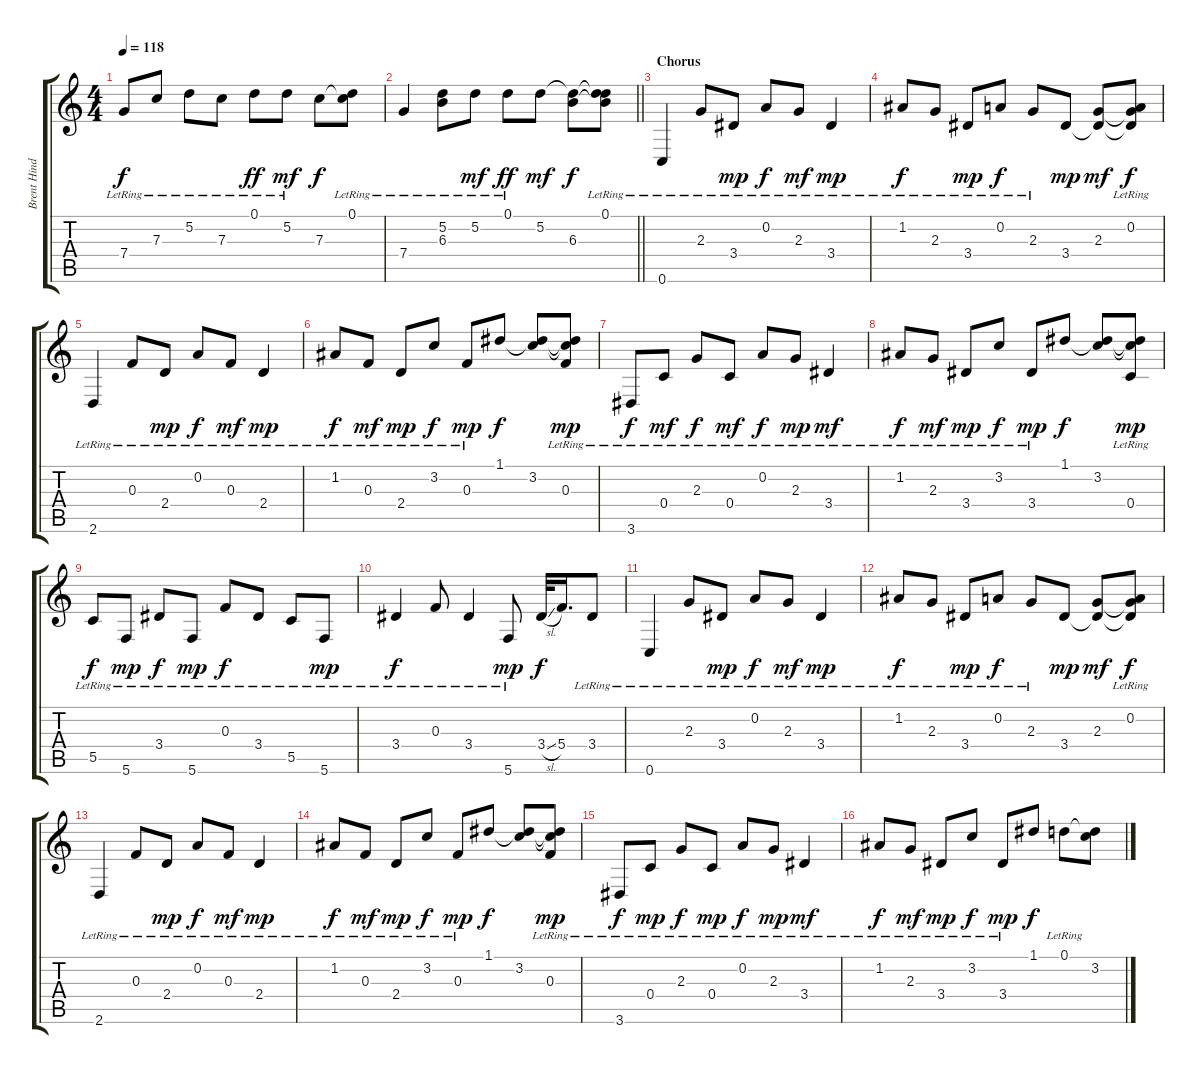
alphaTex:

\track ("Brent Hinds - Guitar (Acoustic)" "Brent Hind") {instrument acousticguitarsteel}
\staff {score tabs}
\tuning (D4 A3 F3 C3 G2 C2) {hide}
\ts (4 4)
\tempo 118
\clef g2
\ks c
7.4{lr}.8{dy f} 7.3{lr}.8 5.2{lr}.8 7.3{lr}.8 0.1{lr}.8{dy ff} 5.2{lr}.8{dy mf} 7.3.8{dy f} (0.1{lr} 7.3{t}).8 |
\barLineRight lightlight
7.4{lr}.4 (5.2{lr} 6.3{lr}).8 5.2{lr}.8{dy mf} 0.1{lr}.8{dy ff} 5.2.8{dy mf} (5.2{t} 6.3).8{dy f} (0.1{lr} 5.2{t} 6.3{t}).8 |
\section ("" "Chorus")
0.6{lr}.4 2.3{lr}.8 3.4{lr}.8{dy mp} 0.2{lr}.8{dy f} 2.3{lr}.8{dy mf} 3.4{lr}.4{dy mp} |
1.2{lr}.8{dy f} 2.3{lr}.8 3.4{lr}.8{dy mp} 0.2{lr}.8{dy f} 2.3{lr}.8 3.4.8{dy mp} (2.3 3.4{t}).8{dy mf} (0.2{lr} 2.3{t} 3.4{t}).8{dy f} |
2.6{lr}.4 0.3{lr}.8 2.4{lr}.8{dy mp} 0.2{lr}.8{dy f} 0.3{lr}.8{dy mf} 2.4{lr}.4{dy mp} |
1.2{lr}.8{dy f} 0.3{lr}.8{dy mf} 2.4{lr}.8{dy mp} 3.2{lr}.8{dy f} 0.3{lr}.8{dy mp} 1.1.8{dy f} (1.1{t} 3.2).8 (1.1{t} 3.2{t} 0.3{lr}).8{dy mp} |
3.6{lr}.8{dy f} 0.4{lr}.8{dy mf} 2.3{lr}.8{dy f} 0.4{lr}.8{dy mf} 0.2{lr}.8{dy f} 2.3{lr}.8{dy mp} 3.4{lr}.4{dy mf} |
1.2{lr}.8{dy f} 2.3{lr}.8{dy mf} 3.4{lr}.8{dy mp} 3.2{lr}.8{dy f} 3.4{lr}.8{dy mp} 1.1.8{dy f} (1.1{t} 3.2).8 (1.1{t} 3.2{t} 0.4{lr}).8{dy mp} |
5.5{lr}.8{dy f} 5.6{lr}.8{dy mp} 3.4{lr}.8{dy f} 5.6{lr}.8{dy mp} 0.3{lr}.8{dy f} 3.4{lr}.8 5.5{lr}.8 5.6{lr}.8{dy mp} |
3.4{lr}.4{dy f} 0.3{lr}.8 3.4{lr}.4 5.6{lr}.8{dy mp} 3.4{sl}.32{dy f} 5.4.16{d} 3.4{lr}.8 |
0.6{lr}.4 2.3{lr}.8 3.4{lr}.8{dy mp} 0.2{lr}.8{dy f} 2.3{lr}.8{dy mf} 3.4{lr}.4{dy mp} |
1.2{lr}.8{dy f} 2.3{lr}.8 3.4{lr}.8{dy mp} 0.2{lr}.8{dy f} 2.3{lr}.8 3.4.8{dy mp} (2.3 3.4{t}).8{dy mf} (0.2{lr} 2.3{t} 3.4{t}).8{dy f} |
2.6{lr}.4 0.3{lr}.8 2.4{lr}.8{dy mp} 0.2{lr}.8{dy f} 0.3{lr}.8{dy mf} 2.4{lr}.4{dy mp} |
1.2{lr}.8{dy f} 0.3{lr}.8{dy mf} 2.4{lr}.8{dy mp} 3.2{lr}.8{dy f} 0.3{lr}.8{dy mp} 1.1.8{dy f} (1.1{t} 3.2).8 (1.1{t} 3.2{t} 0.3{lr}).8{dy mp} |
3.6{lr}.8{dy f} 0.4{lr}.8{dy mp} 2.3{lr}.8{dy f} 0.4{lr}.8{dy mp} 0.2{lr}.8{dy f} 2.3{lr}.8{dy mp} 3.4{lr}.4{dy mf} |
1.2{lr}.8{dy f} 2.3{lr}.8{dy mf} 3.4{lr}.8{dy mp} 3.2{lr}.8{dy f} 3.4{lr}.8{dy mp} 1.1.8{dy f} 0.1{lr}.8 (0.1{t} 3.2).8
